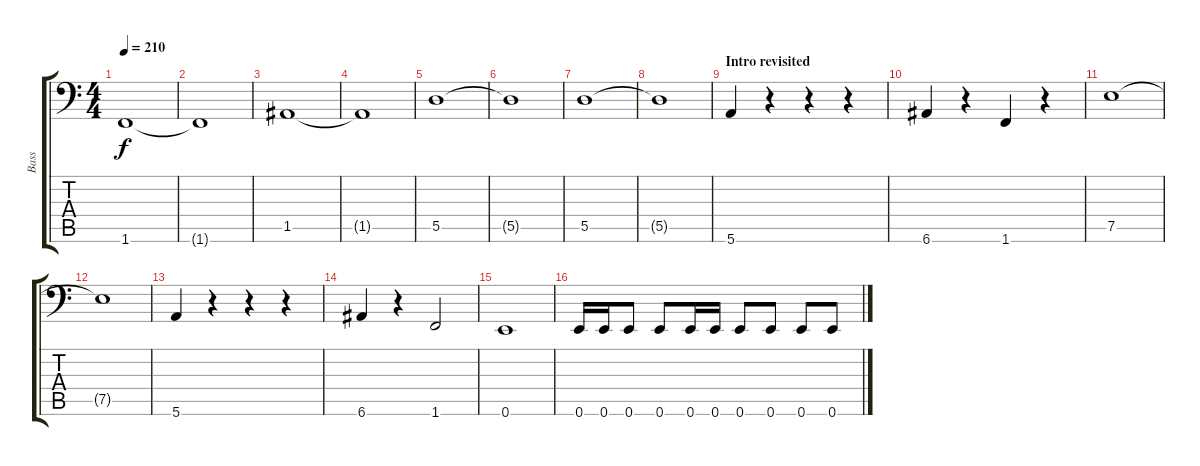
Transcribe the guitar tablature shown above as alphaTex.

\track ("Bass" "Bass") {instrument electricbasspick}
\staff {score tabs}
\tuning (E4 B3 G2 D2 A1 E1) {hide}
\ts (4 4)
\tempo 210
\clef f4
\ks c
1.6.1{dy f} |
1.6{t}.1 |
1.5.1 |
1.5{t}.1 |
5.5.1 |
5.5{t}.1 |
5.5.1 |
5.5{t}.1 |
\section ("" "Intro revisited")
5.6.4 r.4 r.4 r.4 |
6.6.4 r.4 1.6.4 r.4 |
7.5.1 |
7.5{t}.1 |
5.6.4 r.4 r.4 r.4 |
6.6.4 r.4 1.6.2 |
0.6.1 |
0.6.16 0.6.16 0.6.8 0.6.8 0.6.16 0.6.16 0.6.8 0.6.8 0.6.8 0.6.8
